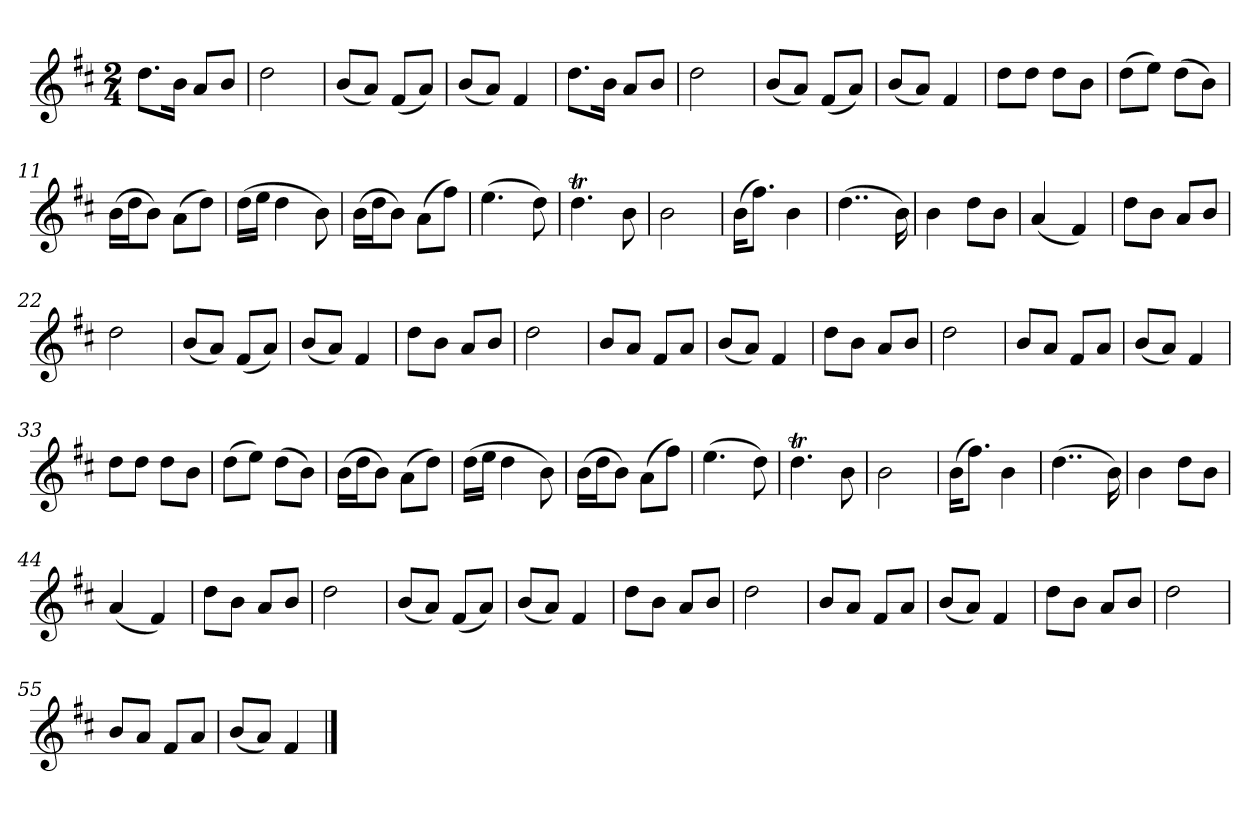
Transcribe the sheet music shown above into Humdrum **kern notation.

**kern
*part1
*staff1
*k[f#c#]
*M2/4
=1
8.ddL
16bJk
8aL
8bJ
=2
2dd
=3
(8bL
8aJ)
(8f#L
8aJ)
=4
(8bL
8aJ)
4f#
=5
8.ddL
16bJk
8aL
8bJ
=6
2dd
=7
(8bL
8aJ)
(8f#L
8aJ)
=8
(8bL
8aJ)
4f#
=9
8ddL
8ddJ
8ddL
8bJ
=10
(8ddL
8eeJ)
(8ddL
8bJ)
=11
(16bLL
16ddJ
8bJ)
(8aL
8ddJ)
=12
(16ddLL
16eeJJ
4dd
8b)
=13
(16bLL
16ddJ
8bJ)
(8aL
8ff#J)
=14
(4.ee
8dd)
=15
4.ddT
8b
=16
2b
=17
(16bKL
8.ff#J)
4b
=18
(4..dd
16b)
=19
4b
8ddL
8bJ
=20
(4a
4f#)
=21
8ddL
8bJ
8aL
8bJ
=22
2dd
=23
(8bL
8aJ)
(8f#L
8aJ)
=24
(8bL
8aJ)
4f#
=25
8ddL
8bJ
8aL
8bJ
=26
2dd
=27
8bL
8aJ
8f#L
8aJ
=28
(8bL
8aJ)
4f#
=29
8ddL
8bJ
8aL
8bJ
=30
2dd
=31
8bL
8aJ
8f#L
8aJ
=32
(8bL
8aJ)
4f#
=33
8ddL
8ddJ
8ddL
8bJ
=34
(8ddL
8eeJ)
(8ddL
8bJ)
=35
(16bLL
16ddJ
8bJ)
(8aL
8ddJ)
=36
(16ddLL
16eeJJ
4dd
8b)
=37
(16bLL
16ddJ
8bJ)
(8aL
8ff#J)
=38
(4.ee
8dd)
=39
4.ddT
8b
=40
2b
=41
(16bKL
8.ff#J)
4b
=42
(4..dd
16b)
=43
4b
8ddL
8bJ
=44
(4a
4f#)
=45
8ddL
8bJ
8aL
8bJ
=46
2dd
=47
(8bL
8aJ)
(8f#L
8aJ)
=48
(8bL
8aJ)
4f#
=49
8ddL
8bJ
8aL
8bJ
=50
2dd
=51
8bL
8aJ
8f#L
8aJ
=52
(8bL
8aJ)
4f#
=53
8ddL
8bJ
8aL
8bJ
=54
2dd
=55
8bL
8aJ
8f#L
8aJ
=56
(8bL
8aJ)
4f#
==
*-
